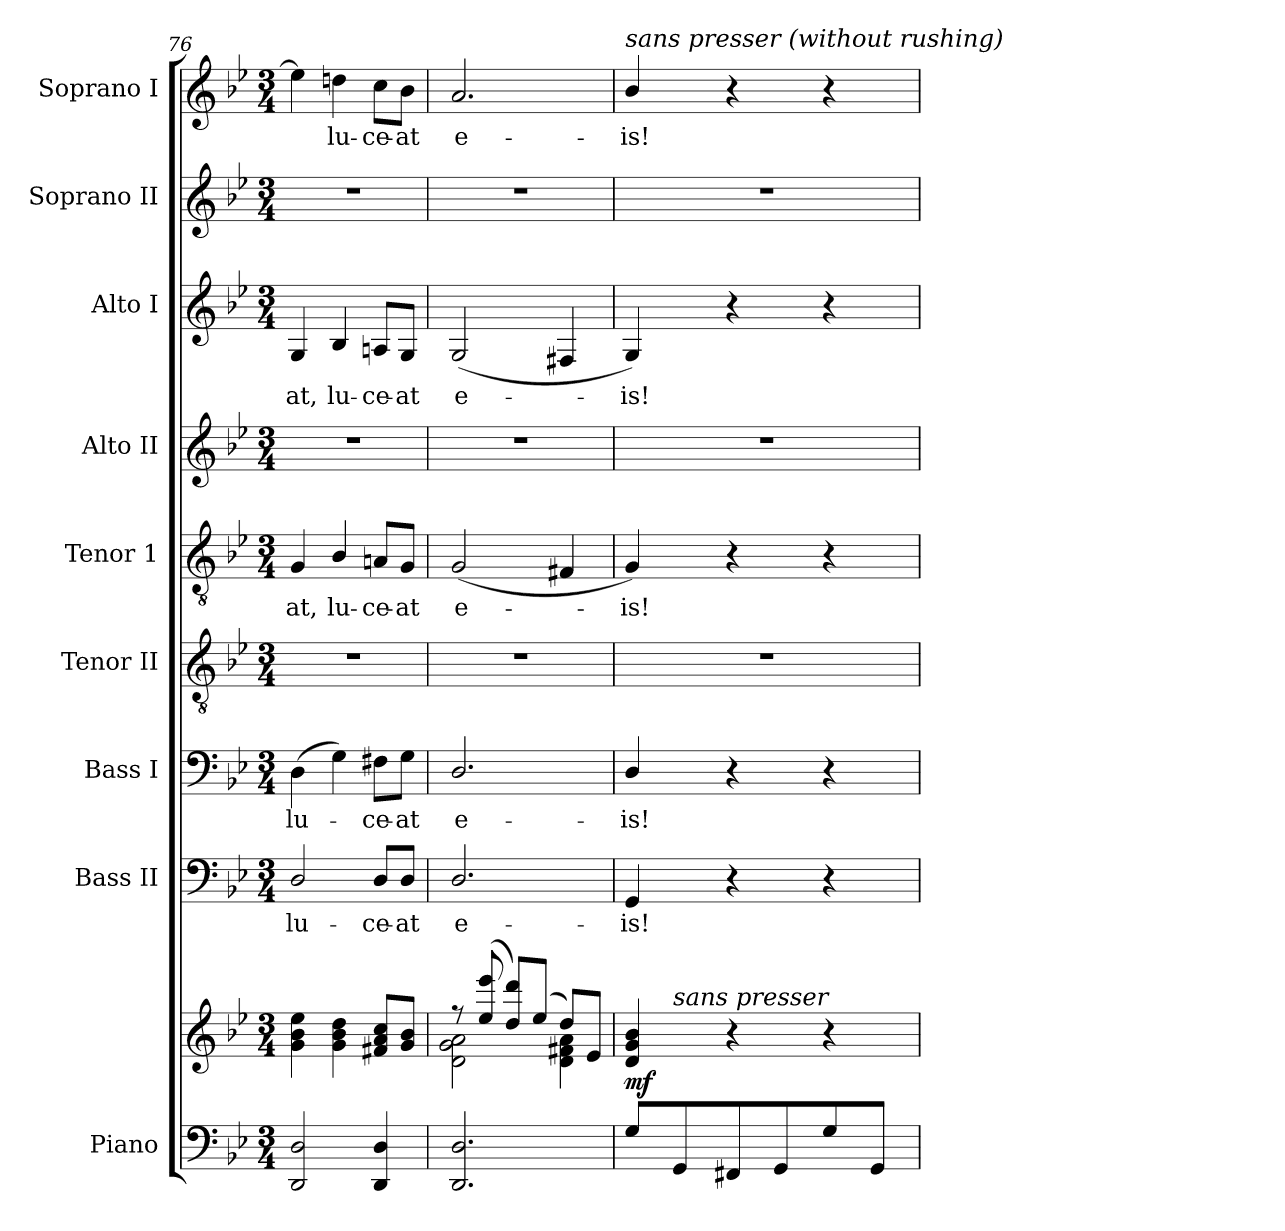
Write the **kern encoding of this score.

**kern	**kern	**dynam	**kern	**text	**kern	**text	**kern	**kern	**text	**kern	**kern	**text	**kern	**kern	**text
*part9	*part9	*part9	*part8	*part8	*part7	*part7	*part6	*part5	*part5	*part4	*part3	*part3	*part2	*part1	*part1
*staff10	*staff9	*staff9/10	*staff8	*staff8	*staff7	*staff7	*staff6	*staff5	*staff5	*staff4	*staff3	*staff3	*staff2	*staff1	*staff1
*I"Piano	*	*	*I"Bass II	*	*I"Bass I	*	*I"Tenor II	*I"Tenor 1	*	*I"Alto II	*I"Alto I	*	*I"Soprano II	*I"Soprano I	*
*I'Pno.	*	*	*I'B	*	*I'B	*	*I'T.	*I'T.	*	*I'A	*I'A	*	*I'S	*I'S	*
!!LO:LB:g=z
*clefF4	*clefG2	*	*clefF4	*	*clefF4	*	*clefGv2	*clefGv2	*	*clefG2	*clefG2	*	*clefG2	*clefG2	*
*	*	*	*	*	*	*	*ITrd7c12	*ITrd7c12	*	*	*	*	*	*	*
*k[b-e-]	*k[b-e-]	*	*k[b-e-]	*	*k[b-e-]	*	*k[b-e-]	*k[b-e-]	*	*k[b-e-]	*k[b-e-]	*	*k[b-e-]	*k[b-e-]	*
*g:	*g:	*	*g:	*	*g:	*	*g:	*g:	*	*g:	*g:	*	*g:	*g:	*
*M3/4	*M3/4	*	*M3/4	*	*M3/4	*	*M3/4	*M3/4	*	*M3/4	*M3/4	*	*M3/4	*M3/4	*
=76	=76	=76	=76	=76	=76	=76	=76	=76	=76	=76	=76	=76	=76	=76	=76
!	!	!	!	!LO:LY:b:color=#000000	!	!	!	!	!	!	!	!	!	!	!
!	!	!	!	!	!	!LO:LY:b:color=#000000	!LO:N:vis=1	!	!	!	!	!	!	!	!
!	!	!	!	!	!	!	!	!	!LO:LY:b:color=#000000	!LO:N:vis=1	!	!	!	!	!
!	!	!	!	!	!	!	!	!	!	!	!	!LO:LY:b:color=#000000	!LO:N:vis=1	!	!
2DDi/ 2Di	4gi\ 4b-i 4ee-i	.	2Di/	-lu-	(4Di\	lu-	2.r	4GGi/	-at,	2.r	4Gi/	-at,	2.r	4ee-i\]	.
!	!	!	!	!	!	!	!	!	!LO:LY:b:color=#000000	!	!	!	!	!	!
!	!	!	!	!	!	!	!	!	!	!	!	!LO:LY:b:color=#000000	!	!	!
!	!	!	!	!	!	!	!	!	!	!	!	!	!	!	!LO:LY:b:color=#000000
.	4gi\ 4b-i 4ddi	.	.	.	4Gi\)	.	.	4BB-i/	lu-	.	4B-i/	lu-	.	4ddni\	lu-
!	!	!	!	!LO:LY:b:color=#000000	!	!	!	!	!	!	!	!	!	!	!
!	!	!	!	!	!	!LO:LY:b:color=#000000	!	!	!	!	!	!	!	!	!
!	!	!	!	!	!	!	!	!	!LO:LY:b:color=#000000	!	!	!	!	!	!
!	!	!	!	!	!	!	!	!	!	!	!	!LO:LY:b:color=#000000	!	!	!
!	!	!	!	!	!	!	!	!	!	!	!	!	!	!	!LO:LY:b:color=#000000
4DDi/ 4Di	8f#Xi/ 8ai 8cciL	.	8Di/L	-ce-	8F#Xi\L	-ce-	.	8AAni/L	-ce-	.	8Ani/L	-ce-	.	8cci\L	-ce-
!	!	!	!	!LO:LY:b:color=#000000	!	!	!	!	!	!	!	!	!	!	!
!	!	!	!	!	!	!LO:LY:b:color=#000000	!	!	!	!	!	!	!	!	!
!	!	!	!	!	!	!	!	!	!LO:LY:b:color=#000000	!	!	!	!	!	!
!	!	!	!	!	!	!	!	!	!	!	!	!LO:LY:b:color=#000000	!	!	!
!	!	!	!	!	!	!	!	!	!	!	!	!	!	!	!LO:LY:b:color=#000000
.	8gi/ 8b-iJ	.	8Di/J	-at	8Gi\J	-at	.	8GGi/J	-at	.	8Gi/J	-at	.	8b-i\J	-at
=77	=77	=77	=77	=77	=77	=77	=77	=77	=77	=77	=77	=77	=77	=77	=77
*	*^	*	*	*	*	*	*	*	*	*	*	*	*	*	*
!	!	!	!	!	!LO:LY:b:color=#000000	!	!	!	!	!	!	!	!	!	!	!
!	!	!	!	!	!	!	!LO:LY:b:color=#000000	!LO:N:vis=1	!	!	!	!	!	!	!	!
!	!	!	!	!	!	!	!	!	!	!LO:LY:b:color=#000000	!LO:N:vis=1	!	!	!	!	!
!	!	!	!	!	!	!	!	!	!	!	!	!	!LO:LY:b:color=#000000	!LO:N:vis=1	!	!
!	!	!	!	!	!	!	!	!	!	!	!	!	!	!	!	!LO:LY:b:color=#000000
2.DDi/ 2.Di	8r	2di\ 2gi 2ai	.	2.Di/	e-	2.Di/	e-	2.r	(2GGi/	e-	2.r	(2Gi/	e-	2.r	2.ai/	e-
.	(8ee-i/ 8eee-i	.	.	.	.	.	.	.	.	.	.	.	.	.	.	.
.	8ddi/ 8dddiL)	.	.	.	.	.	.	.	.	.	.	.	.	.	.	.
.	(8ee-i/J	.	.	.	.	.	.	.	.	.	.	.	.	.	.	.
.	8ddi/L)	4di\ 4f#Xi 4ai	.	.	.	.	.	.	4FF#Xi/	.	.	4F#Xi/	.	.	.	.
.	8e-i/J	.	.	.	.	.	.	.	.	.	.	.	.	.	.	.
=78	=78	=78	=78	=78	=78	=78	=78	=78	=78	=78	=78	=78	=78	=78	=78	=78
!	!	!	!	!	!LO:LY:b:color=#000000	!	!	!	!	!	!	!	!	!	!	!
!	!	!	!	!	!	!	!LO:LY:b:color=#000000	!LO:N:vis=1	!	!	!	!	!	!	!	!
!	!	!	!	!	!	!	!	!	!	!LO:LY:b:color=#000000	!LO:N:vis=1	!	!	!	!	!
!	!	!	!	!	!	!	!	!	!	!	!	!	!LO:LY:b:color=#000000	!LO:N:vis=1	!	!
!	!	!	!	!	!	!	!	!	!	!	!	!	!	!	!LO:TX:a:i:t=sans presser (without rushing)	!
!	!	!	!	!	!	!	!	!	!	!	!	!	!	!	!	!LO:LY:b:color=#000000
8Gi/L	4di/ 4gi 4b-i	8ryy	mf	4GGi/	-is!	4Di/	-is!	2.r	4GGi/)	-is!	2.r	4Gi/)	-is!	2.r	4b-i/	-is!
!	!	!LO:TX:a:i:t=sans presser	!	!	!	!	!	!	!	!	!	!	!	!	!	!
8GGi/	.	2ryy	.	.	.	.	.	.	.	.	.	.	.	.	.	.
8FF#Xi/	4r	.	.	4r	.	4r	.	.	4r	.	.	4r	.	.	4r	.
8GGi/	.	.	.	.	.	.	.	.	.	.	.	.	.	.	.	.
8Gi/	4r	.	.	4r	.	4r	.	.	4r	.	.	4r	.	.	4r	.
8GGi/J	.	8ryy	.	.	.	.	.	.	.	.	.	.	.	.	.	.
*	*v	*v	*	*	*	*	*	*	*	*	*	*	*	*	*	*
=	=	=	=	=	=	=	=	=	=	=	=	=	=	=	=
*-	*-	*-	*-	*-	*-	*-	*-	*-	*-	*-	*-	*-	*-	*-	*-
